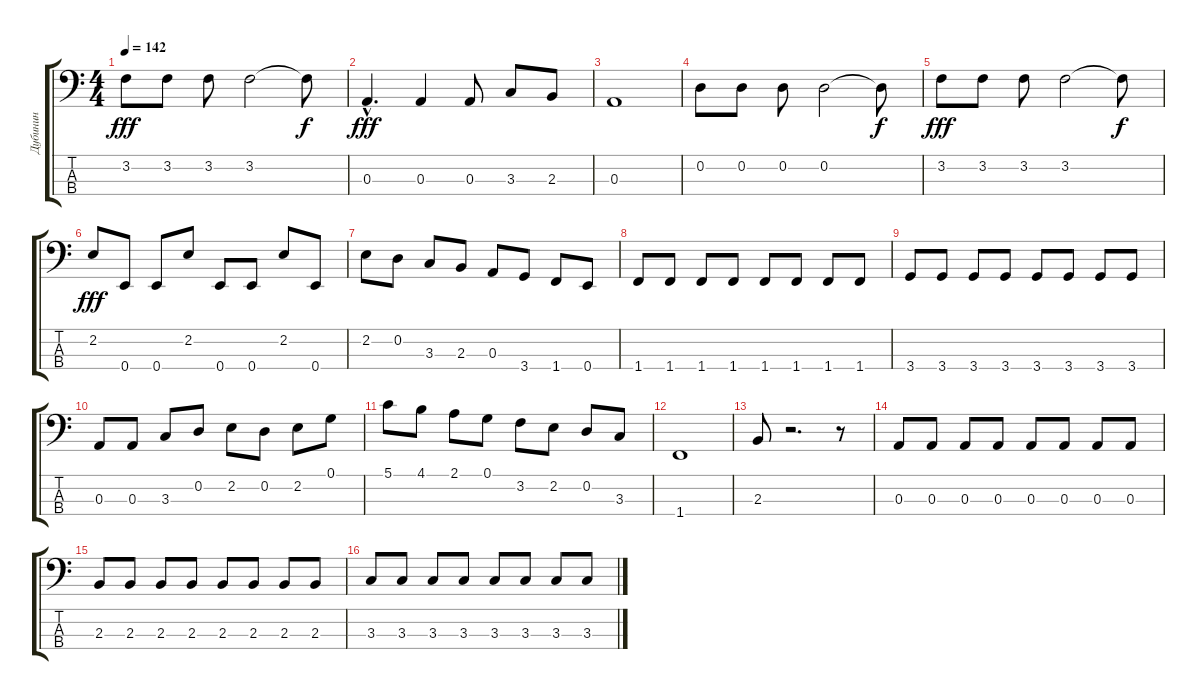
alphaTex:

\track ("Дубинин" "Дубинин") {instrument electricbassfinger}
\staff {score tabs}
\tuning (G2 D2 A1 E1) {hide}
\ts (4 4)
\tempo 142
\clef f4
\ks c
3.2.8{dy fff} 3.2.8 3.2.8 3.2.2 3.2{t}.8{dy f} |
0.3{hac}.4{d dy fff} 0.3.4 0.3.8 3.3.8 2.3.8 |
0.3.1 |
0.2.8 0.2.8 0.2.8 0.2.2 0.2{t}.8{dy f} |
3.2.8{dy fff} 3.2.8 3.2.8 3.2.2 3.2{t}.8{dy f} |
2.2.8{dy fff} 0.4.8 0.4.8 2.2.8 0.4.8 0.4.8 2.2.8 0.4.8 |
2.2.8 0.2.8 3.3.8 2.3.8 0.3.8 3.4.8 1.4.8 0.4.8 |
1.4.8 1.4.8 1.4.8 1.4.8 1.4.8 1.4.8 1.4.8 1.4.8 |
3.4.8 3.4.8 3.4.8 3.4.8 3.4.8 3.4.8 3.4.8 3.4.8 |
0.3.8 0.3.8 3.3.8 0.2.8 2.2.8 0.2.8 2.2.8 0.1.8 |
5.1.8 4.1.8 2.1.8 0.1.8 3.2.8 2.2.8 0.2.8 3.3.8 |
1.4.1 |
2.3.8 r.2{d} r.8 |
0.3.8 0.3.8 0.3.8 0.3.8 0.3.8 0.3.8 0.3.8 0.3.8 |
2.3.8 2.3.8 2.3.8 2.3.8 2.3.8 2.3.8 2.3.8 2.3.8 |
3.3.8 3.3.8 3.3.8 3.3.8 3.3.8 3.3.8 3.3.8 3.3.8
